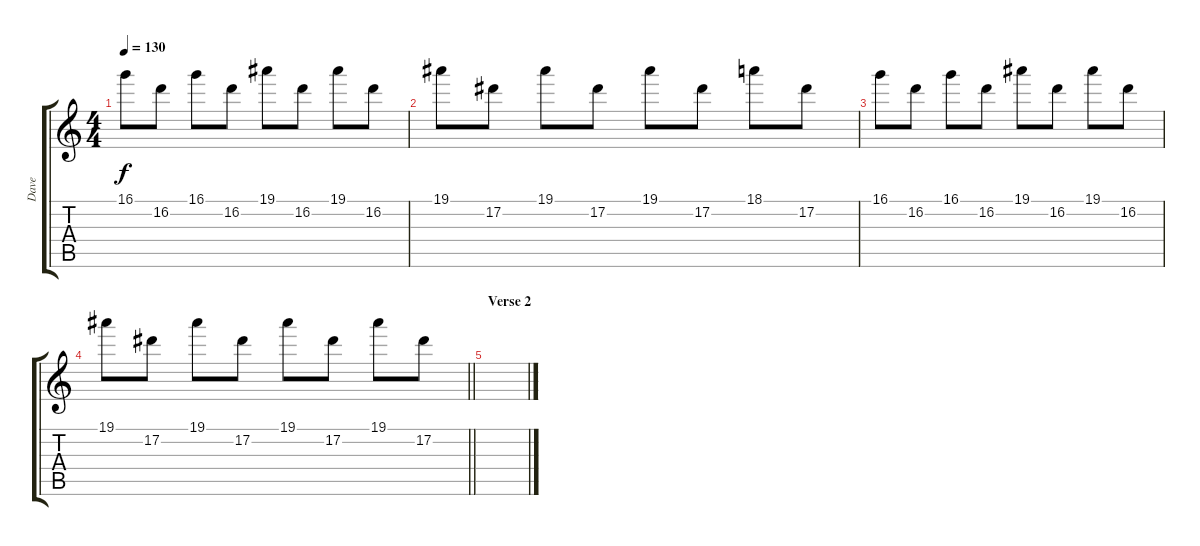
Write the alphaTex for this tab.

\track ("Dave" "Dave") {instrument overdrivenguitar}
\staff {score tabs}
\tuning (Eb4 Bb3 Gb3 Db3 Ab2 Eb2) {hide}
\ts (4 4)
\tempo 130
\clef g2
\ks c
16.1.8{dy f} 16.2.8 16.1.8 16.2.8 19.1.8 16.2.8 19.1.8 16.2.8 |
19.1.8 17.2.8 19.1.8 17.2.8 19.1.8 17.2.8 18.1.8 17.2.8 |
16.1.8 16.2.8 16.1.8 16.2.8 19.1.8 16.2.8 19.1.8 16.2.8 |
\barLineRight lightlight
19.1.8 17.2.8 19.1.8 17.2.8 19.1.8 17.2.8 19.1.8 17.2.8 |
\section ("" "Verse 2")
